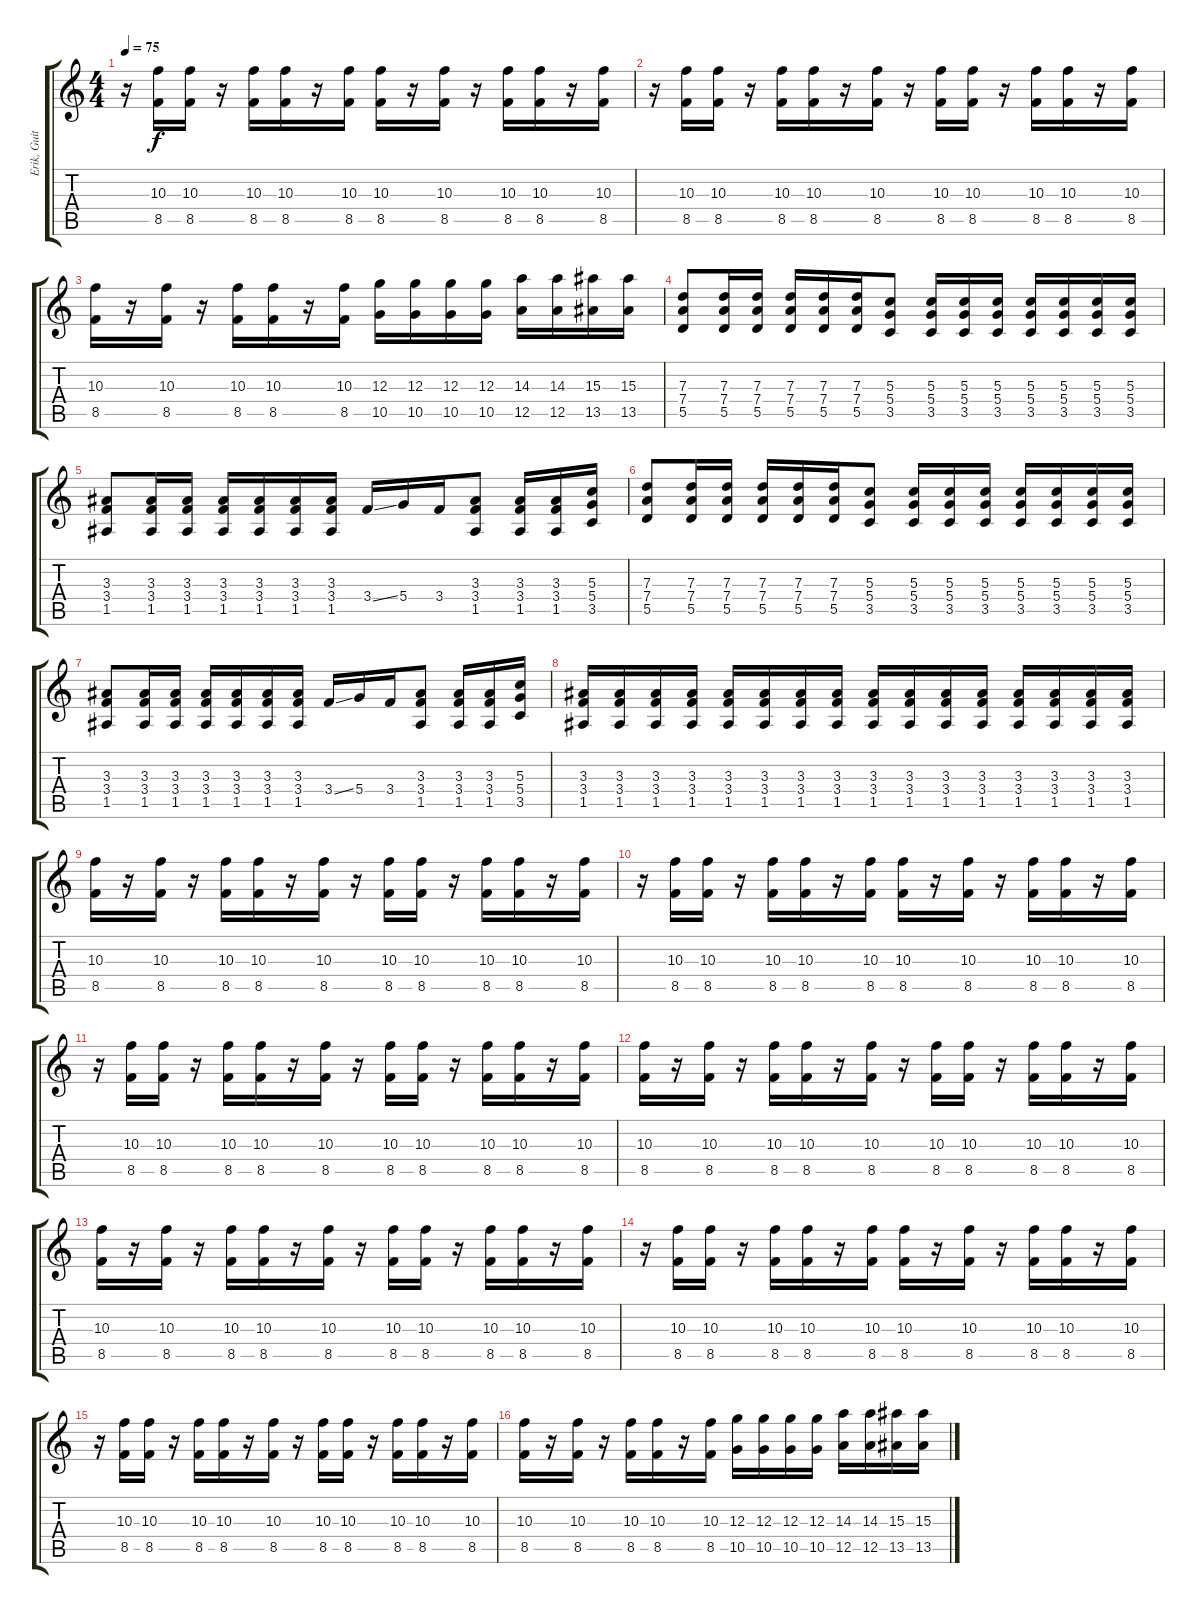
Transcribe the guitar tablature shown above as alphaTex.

\track ("Erik, Guitar" "Erik, Guit") {instrument distortionguitar}
\staff {score tabs}
\tuning (E4 B3 G3 D3 A2 E2) {hide}
\ts (4 4)
\tempo 75
\clef g2
\ks c
r.16{dy f} (10.3 8.5).16 (10.3 8.5).16 r.16 (10.3 8.5).16 (10.3 8.5).16 r.16 (10.3 8.5).16 (10.3 8.5).16 r.16 (10.3 8.5).16 r.16 (10.3 8.5).16 (10.3 8.5).16 r.16 (10.3 8.5).16 |
r.16 (10.3 8.5).16 (10.3 8.5).16 r.16 (10.3 8.5).16 (10.3 8.5).16 r.16 (10.3 8.5).16 r.16 (10.3 8.5).16 (10.3 8.5).16 r.16 (10.3 8.5).16 (10.3 8.5).16 r.16 (10.3 8.5).16 |
(10.3 8.5).16 r.16 (10.3 8.5).16 r.16 (10.3 8.5).16 (10.3 8.5).16 r.16 (10.3 8.5).16 (12.3 10.5).16 (12.3 10.5).16 (12.3 10.5).16 (12.3 10.5).16 (14.3 12.5).16 (14.3 12.5).16 (15.3 13.5).16 (15.3 13.5).16 |
(7.3 7.4 5.5).8 (7.3 7.4 5.5).16 (7.3 7.4 5.5).16 (7.3 7.4 5.5).16 (7.3 7.4 5.5).16 (7.3 7.4 5.5).16 (5.3 5.4 3.5).8 (5.3 5.4 3.5).16 (5.3 5.4 3.5).16 (5.3 5.4 3.5).16 (5.3 5.4 3.5).16 (5.3 5.4 3.5).16 (5.3 5.4 3.5).16 (5.3 5.4 3.5).16 |
(3.3 3.4 1.5).8 (3.3 3.4 1.5).16 (3.3 3.4 1.5).16 (3.3 3.4 1.5).16 (3.3 3.4 1.5).16 (3.3 3.4 1.5).16 (3.3 3.4 1.5).16 3.4{ss}.16 5.4.16 3.4.16 (3.3 3.4 1.5).8 (3.3 3.4 1.5).16 (3.3 3.4 1.5).16 (5.3 5.4 3.5).16 |
(7.3 7.4 5.5).8 (7.3 7.4 5.5).16 (7.3 7.4 5.5).16 (7.3 7.4 5.5).16 (7.3 7.4 5.5).16 (7.3 7.4 5.5).16 (5.3 5.4 3.5).8 (5.3 5.4 3.5).16 (5.3 5.4 3.5).16 (5.3 5.4 3.5).16 (5.3 5.4 3.5).16 (5.3 5.4 3.5).16 (5.3 5.4 3.5).16 (5.3 5.4 3.5).16 |
(3.3 3.4 1.5).8 (3.3 3.4 1.5).16 (3.3 3.4 1.5).16 (3.3 3.4 1.5).16 (3.3 3.4 1.5).16 (3.3 3.4 1.5).16 (3.3 3.4 1.5).16 3.4{ss}.16 5.4.16 3.4.16 (3.3 3.4 1.5).8 (3.3 3.4 1.5).16 (3.3 3.4 1.5).16 (5.3 5.4 3.5).16 |
(3.3 3.4 1.5).16 (3.3 3.4 1.5).16 (3.3 3.4 1.5).16 (3.3 3.4 1.5).16 (3.3 3.4 1.5).16 (3.3 3.4 1.5).16 (3.3 3.4 1.5).16 (3.3 3.4 1.5).16 (3.3 3.4 1.5).16 (3.3 3.4 1.5).16 (3.3 3.4 1.5).16 (3.3 3.4 1.5).16 (3.3 3.4 1.5).16 (3.3 3.4 1.5).16 (3.3 3.4 1.5).16 (3.3 3.4 1.5).16 |
(10.3 8.5).16 r.16 (10.3 8.5).16 r.16 (10.3 8.5).16 (10.3 8.5).16 r.16 (10.3 8.5).16 r.16 (10.3 8.5).16 (10.3 8.5).16 r.16 (10.3 8.5).16 (10.3 8.5).16 r.16 (10.3 8.5).16 |
r.16 (10.3 8.5).16 (10.3 8.5).16 r.16 (10.3 8.5).16 (10.3 8.5).16 r.16 (10.3 8.5).16 (10.3 8.5).16 r.16 (10.3 8.5).16 r.16 (10.3 8.5).16 (10.3 8.5).16 r.16 (10.3 8.5).16 |
r.16 (10.3 8.5).16 (10.3 8.5).16 r.16 (10.3 8.5).16 (10.3 8.5).16 r.16 (10.3 8.5).16 r.16 (10.3 8.5).16 (10.3 8.5).16 r.16 (10.3 8.5).16 (10.3 8.5).16 r.16 (10.3 8.5).16 |
(10.3 8.5).16 r.16 (10.3 8.5).16 r.16 (10.3 8.5).16 (10.3 8.5).16 r.16 (10.3 8.5).16 r.16 (10.3 8.5).16 (10.3 8.5).16 r.16 (10.3 8.5).16 (10.3 8.5).16 r.16 (10.3 8.5).16 |
(10.3 8.5).16 r.16 (10.3 8.5).16 r.16 (10.3 8.5).16 (10.3 8.5).16 r.16 (10.3 8.5).16 r.16 (10.3 8.5).16 (10.3 8.5).16 r.16 (10.3 8.5).16 (10.3 8.5).16 r.16 (10.3 8.5).16 |
r.16 (10.3 8.5).16 (10.3 8.5).16 r.16 (10.3 8.5).16 (10.3 8.5).16 r.16 (10.3 8.5).16 (10.3 8.5).16 r.16 (10.3 8.5).16 r.16 (10.3 8.5).16 (10.3 8.5).16 r.16 (10.3 8.5).16 |
r.16 (10.3 8.5).16 (10.3 8.5).16 r.16 (10.3 8.5).16 (10.3 8.5).16 r.16 (10.3 8.5).16 r.16 (10.3 8.5).16 (10.3 8.5).16 r.16 (10.3 8.5).16 (10.3 8.5).16 r.16 (10.3 8.5).16 |
(10.3 8.5).16 r.16 (10.3 8.5).16 r.16 (10.3 8.5).16 (10.3 8.5).16 r.16 (10.3 8.5).16 (12.3 10.5).16 (12.3 10.5).16 (12.3 10.5).16 (12.3 10.5).16 (14.3 12.5).16 (14.3 12.5).16 (15.3 13.5).16 (15.3 13.5).16
